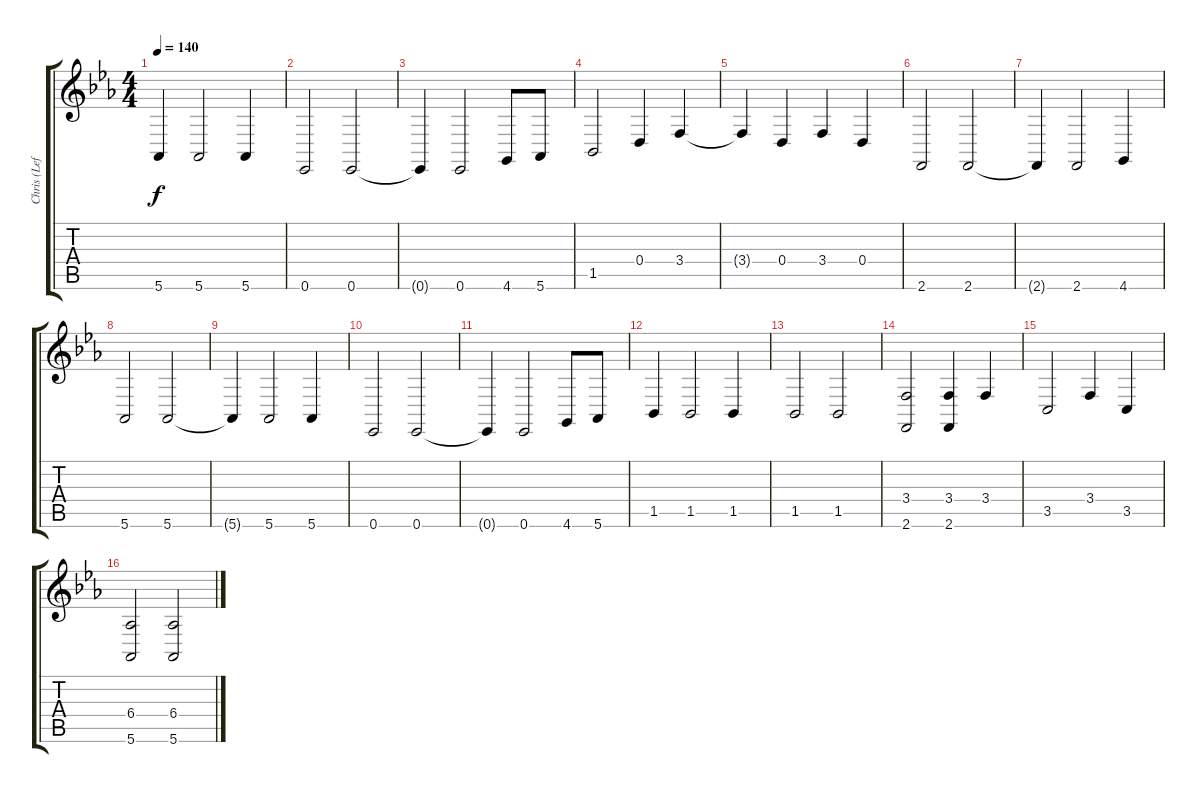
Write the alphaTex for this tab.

\track ("Chris (Left Hand)" "Chris (Lef") {instrument acousticgrandpiano}
\staff {score tabs}
\tuning (E4 B3 G3 D3 A2 Eb2) {hide}
\ts (4 4)
\tempo 140
\clef g2
\ks eb
5.6{t}.4{dy f} 5.6.2 5.6.4 |
0.6.2 0.6.2 |
0.6{t}.4 0.6.2 4.6.8 5.6.8 |
1.5.2 0.4.4 3.4.4 |
3.4{t}.4 0.4.4 3.4.4 0.4.4 |
2.6.2 2.6.2 |
2.6{t}.4 2.6.2 4.6.4 |
5.6.2 5.6.2 |
5.6{t}.4 5.6.2 5.6.4 |
0.6.2 0.6.2 |
0.6{t}.4 0.6.2 4.6.8 5.6.8 |
1.5.4 1.5.2 1.5.4 |
1.5.2 1.5.2 |
(3.4 2.6).2 (3.4 2.6).4 3.4.4 |
3.5.2 3.4.4 3.5.4 |
(6.4 5.6).2 (6.4 5.6).2
